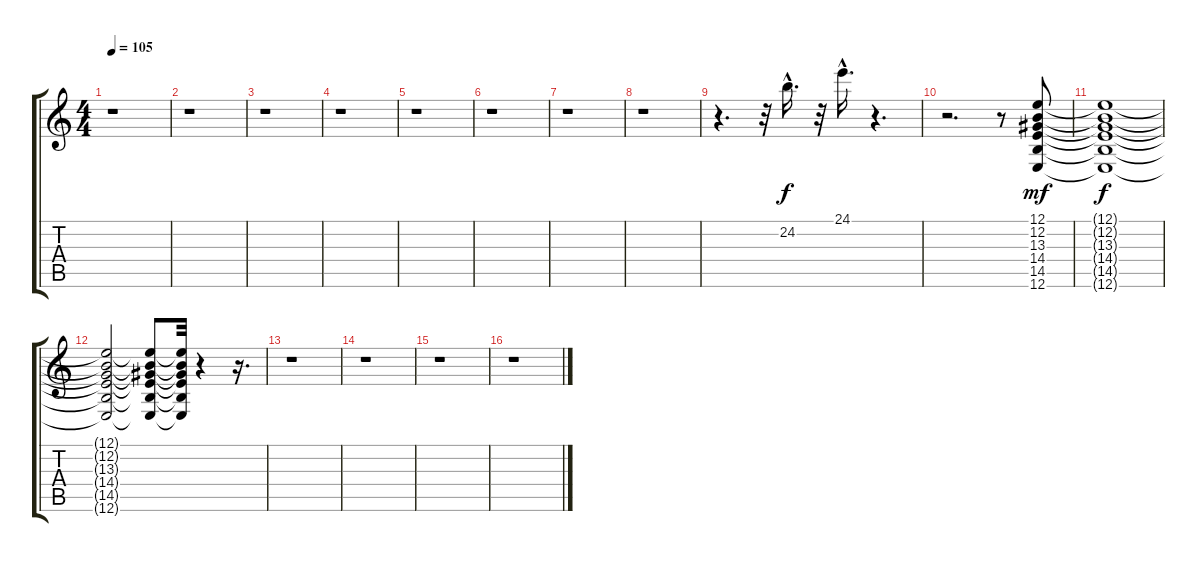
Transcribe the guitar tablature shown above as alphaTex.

\track "" {instrument lead8bassandlead}
\staff {score tabs}
\tuning (E4 B3 G3 D3 A2 E2) {hide}
\ts (4 4)
\tempo 105
\clef g2
\ks c
r.1{dy f instrument lead8bassandlead} |
r.1 |
r.1 |
r.1 |
r.1 |
r.1 |
r.1 |
r.1 |
r.4{d} r.32 24.2{hac}.16{d volume 12} r.32 24.1{hac}.16{d} r.4{d} |
r.2{d} r.8 (12.1 12.2 13.3 14.4 14.5 12.6).8{dy mf} |
(12.1{t} 12.2{t} 13.3{t} 14.4{t} 14.5{t} 12.6{t}).1{dy f} |
(12.1{t} 12.2{t} 13.3{t} 14.4{t} 14.5{t} 12.6{t}).2 (12.1{t} 12.2{t} 13.3{t} 14.4{t} 14.5{t} 12.6{t}).8 (12.1{t} 12.2{t} 13.3{t} 14.4{t} 14.5{t} 12.6{t}).32 r.4 r.16{d} |
r.1 |
r.1 |
r.1 |
r.1
